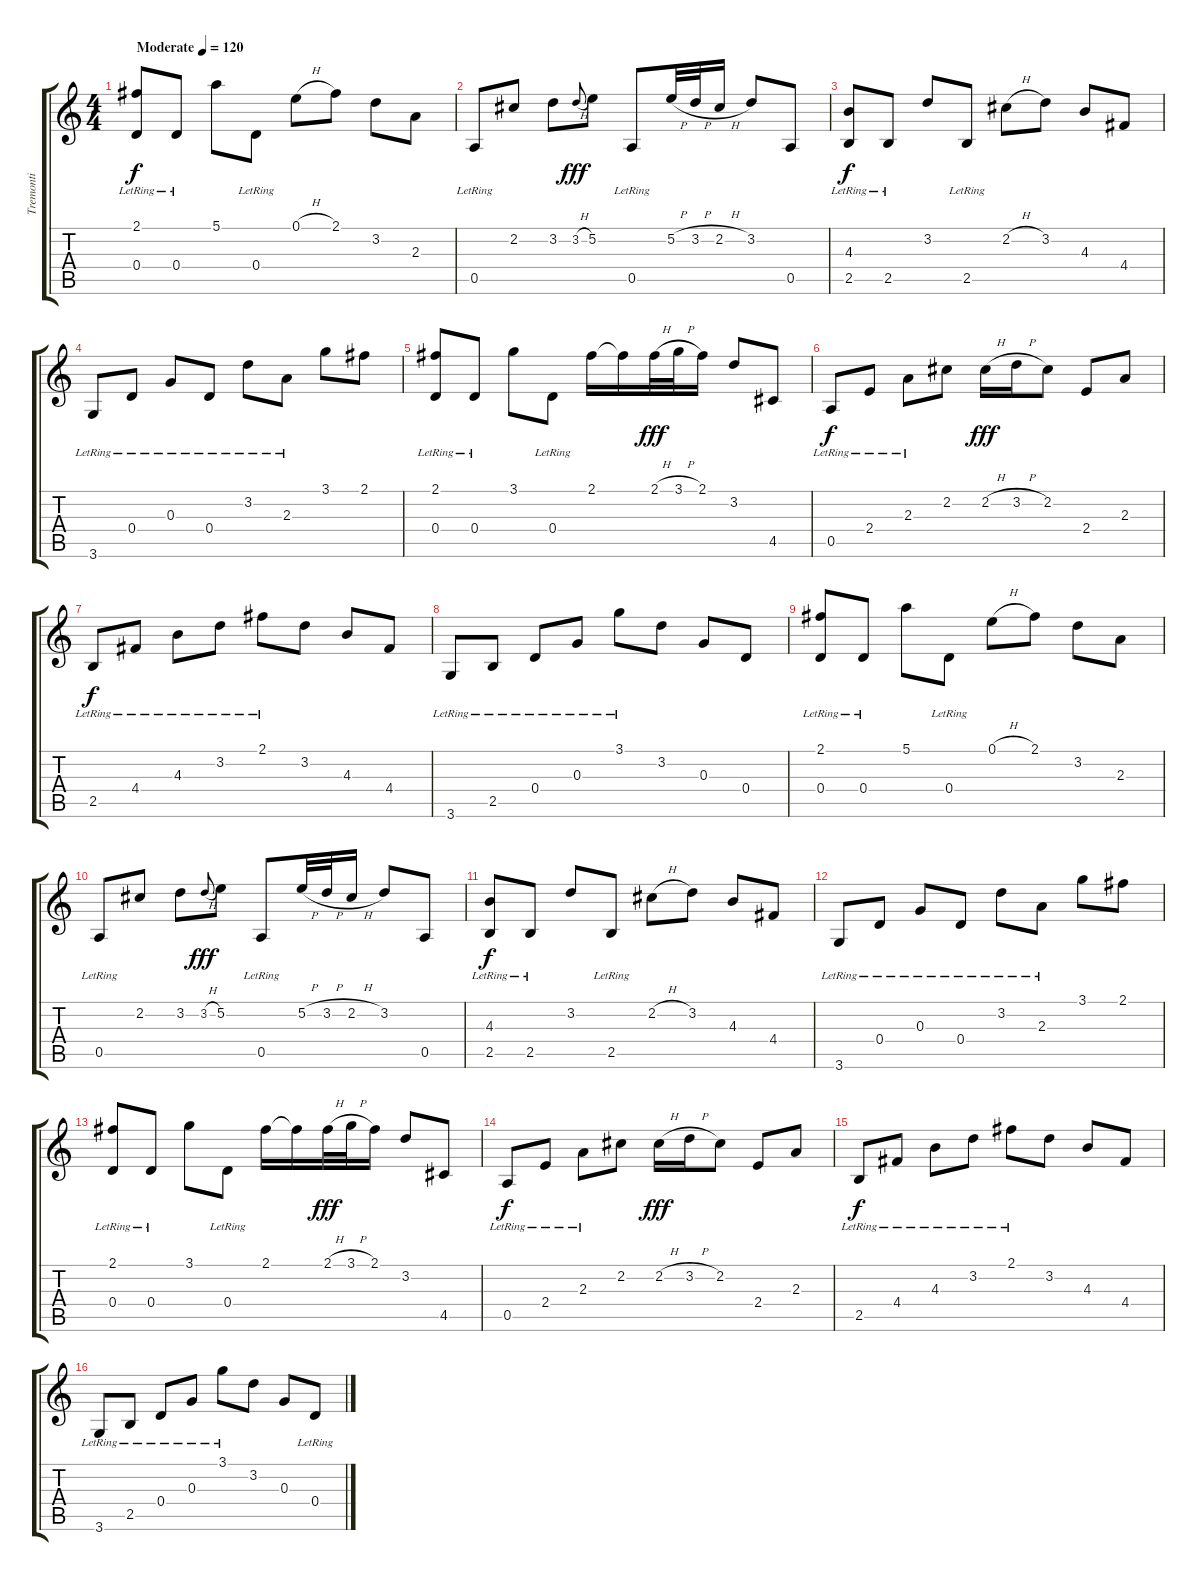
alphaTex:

\track ("Tremonti" "Tremonti") {instrument electricguitarclean}
\staff {score tabs}
\tuning (E4 B3 G3 D3 A2 E2) {hide}
\ts (4 4)
\tempo (120 "Moderate")
\clef g2
\ks c
(2.1 0.4{lr}).8{dy f instrument electricguitarclean} 0.4{lr}.8 5.1.8 0.4{lr}.8 0.1{h}.8 2.1.8 3.2.8 2.3.8 |
0.5{lr}.8 2.2.8 3.2.8 3.2{h}.8{gr onbeat dy fff} 5.2.8 0.5{lr}.8 5.2{h}.32 3.2{h}.32 2.2{h}.16 3.2.8 0.5.8 |
(4.3 2.5{lr}).8{dy f} 2.5{lr}.8 3.2.8 2.5{lr}.8 2.2{h}.8 3.2.8 4.3.8 4.4.8 |
3.6{lr}.8 0.4{lr}.8 0.3{lr}.8 0.4{lr}.8 3.2{lr}.8 2.3{lr}.8 3.1.8 2.1.8 |
(2.1 0.4{lr}).8 0.4{lr}.8 3.1.8 0.4{lr}.8 2.1.16 2.1{t}.16 2.1{h}.32{dy fff} 3.1{h}.32 2.1.16 3.2.8 4.5.8 |
0.5{lr}.8{dy f} 2.4{lr}.8 2.3{lr}.8 2.2.8 2.2{h}.16{dy fff} 3.2{h}.16 2.2.8 2.4.8 2.3.8 |
2.5{lr}.8{dy f} 4.4{lr}.8 4.3{lr}.8 3.2{lr}.8 2.1{lr}.8 3.2.8 4.3.8 4.4.8 |
3.6{lr}.8 2.5{lr}.8 0.4{lr}.8 0.3{lr}.8 3.1{lr}.8 3.2.8 0.3.8 0.4.8 |
(2.1 0.4{lr}).8 0.4{lr}.8 5.1.8 0.4{lr}.8 0.1{h}.8 2.1.8 3.2.8 2.3.8 |
0.5{lr}.8 2.2.8 3.2.8 3.2{h}.8{gr onbeat dy fff} 5.2.8 0.5{lr}.8 5.2{h}.32 3.2{h}.32 2.2{h}.16 3.2.8 0.5.8 |
(4.3 2.5{lr}).8{dy f} 2.5{lr}.8 3.2.8 2.5{lr}.8 2.2{h}.8 3.2.8 4.3.8 4.4.8 |
3.6{lr}.8 0.4{lr}.8 0.3{lr}.8 0.4{lr}.8 3.2{lr}.8 2.3{lr}.8 3.1.8 2.1.8 |
(2.1 0.4{lr}).8 0.4{lr}.8 3.1.8 0.4{lr}.8 2.1.16 2.1{t}.16 2.1{h}.32{dy fff} 3.1{h}.32 2.1.16 3.2.8 4.5.8 |
0.5{lr}.8{dy f} 2.4{lr}.8 2.3{lr}.8 2.2.8 2.2{h}.16{dy fff} 3.2{h}.16 2.2.8 2.4.8 2.3.8 |
2.5{lr}.8{dy f} 4.4{lr}.8 4.3{lr}.8 3.2{lr}.8 2.1{lr}.8 3.2.8 4.3.8 4.4.8 |
3.6{lr}.8 2.5{lr}.8 0.4{lr}.8 0.3{lr}.8 3.1{lr}.8 3.2.8 0.3.8 0.4{lr}.8
